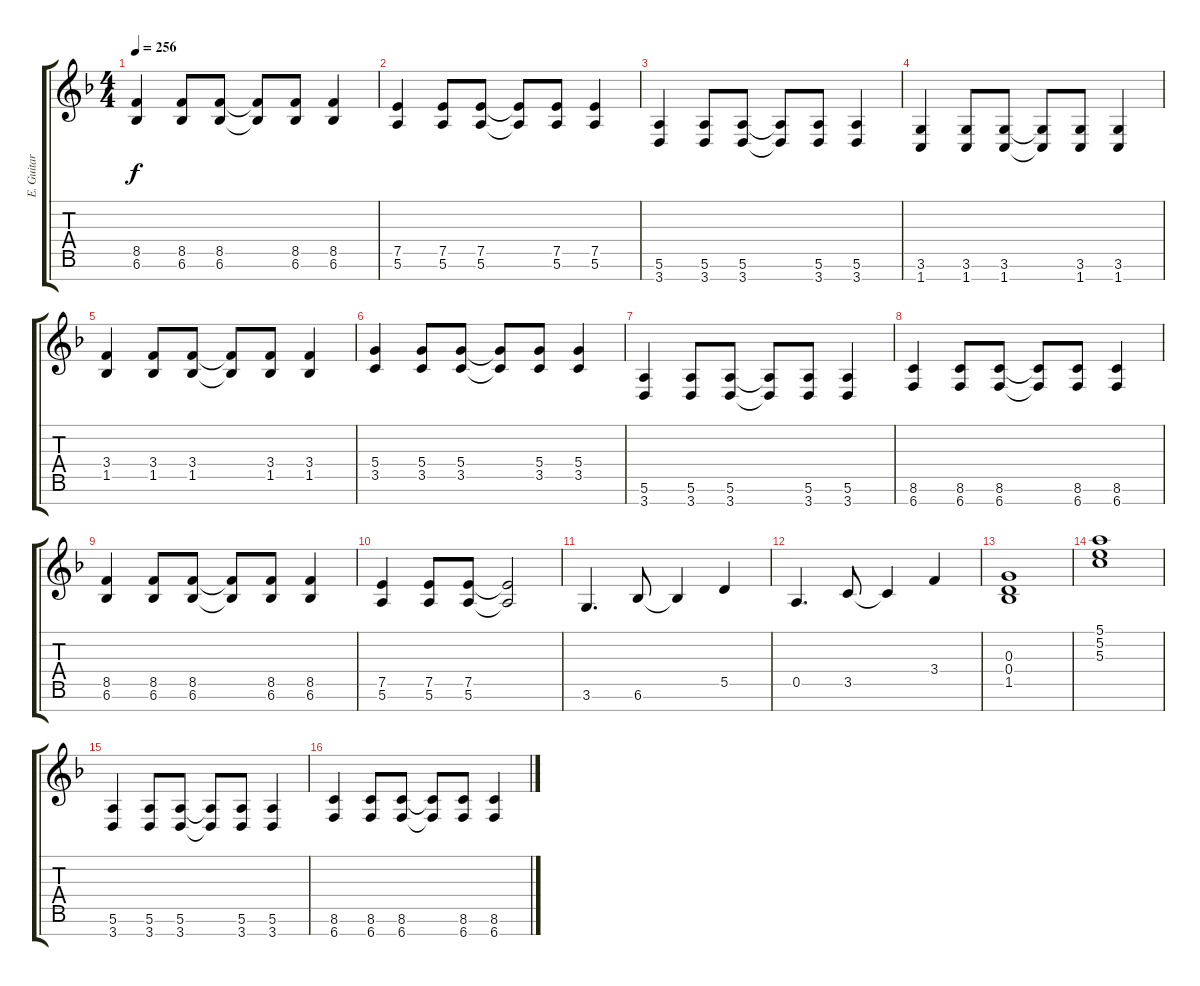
\track ("E. Guitar I" "E. Guitar ") {instrument overdrivenguitar}
\staff {score tabs}
\tuning (E4 B3 G3 D3 A2 E2 B1) {hide}
\ts (4 4)
\tempo 256
\clef g2
\ks f
(8.5 6.6).4{dy f} (8.5 6.6).8 (8.5 6.6).8 (8.5{t} 6.6{t}).8 (8.5 6.6).8 (8.5 6.6).4 |
(7.5 5.6).4 (7.5 5.6).8 (7.5 5.6).8 (7.5{t} 5.6{t}).8 (7.5 5.6).8 (7.5 5.6).4 |
(5.6 3.7).4 (5.6 3.7).8 (5.6 3.7).8 (5.6{t} 3.7{t}).8 (5.6 3.7).8 (5.6 3.7).4 |
(3.6 1.7).4 (3.6 1.7).8 (3.6 1.7).8 (3.6{t} 1.7{t}).8 (3.6 1.7).8 (3.6 1.7).4 |
(3.4 1.5).4 (3.4 1.5).8 (3.4 1.5).8 (3.4{t} 1.5{t}).8 (3.4 1.5).8 (3.4 1.5).4 |
(5.4 3.5).4 (5.4 3.5).8 (5.4 3.5).8 (5.4{t} 3.5{t}).8 (5.4 3.5).8 (5.4 3.5).4 |
(5.6 3.7).4 (5.6 3.7).8 (5.6 3.7).8 (5.6{t} 3.7{t}).8 (5.6 3.7).8 (5.6 3.7).4 |
(8.6 6.7).4 (8.6 6.7).8 (8.6 6.7).8 (8.6{t} 6.7{t}).8 (8.6 6.7).8 (8.6 6.7).4 |
(8.5 6.6).4 (8.5 6.6).8 (8.5 6.6).8 (8.5{t} 6.6{t}).8 (8.5 6.6).8 (8.5 6.6).4 |
(7.5 5.6).4 (7.5 5.6).8 (7.5 5.6).8 (7.5{t} 5.6{t}).2 |
3.6.4{d} 6.6.8 6.6{t}.4 5.5.4 |
0.5.4{d} 3.5.8 3.5{t}.4 3.4.4 |
(0.3 0.4 1.5).1 |
(5.1 5.2 5.3).1 |
(5.6 3.7).4 (5.6 3.7).8 (5.6 3.7).8 (5.6{t} 3.7{t}).8 (5.6 3.7).8 (5.6 3.7).4 |
(8.6 6.7).4 (8.6 6.7).8 (8.6 6.7).8 (8.6{t} 6.7{t}).8 (8.6 6.7).8 (8.6 6.7).4
